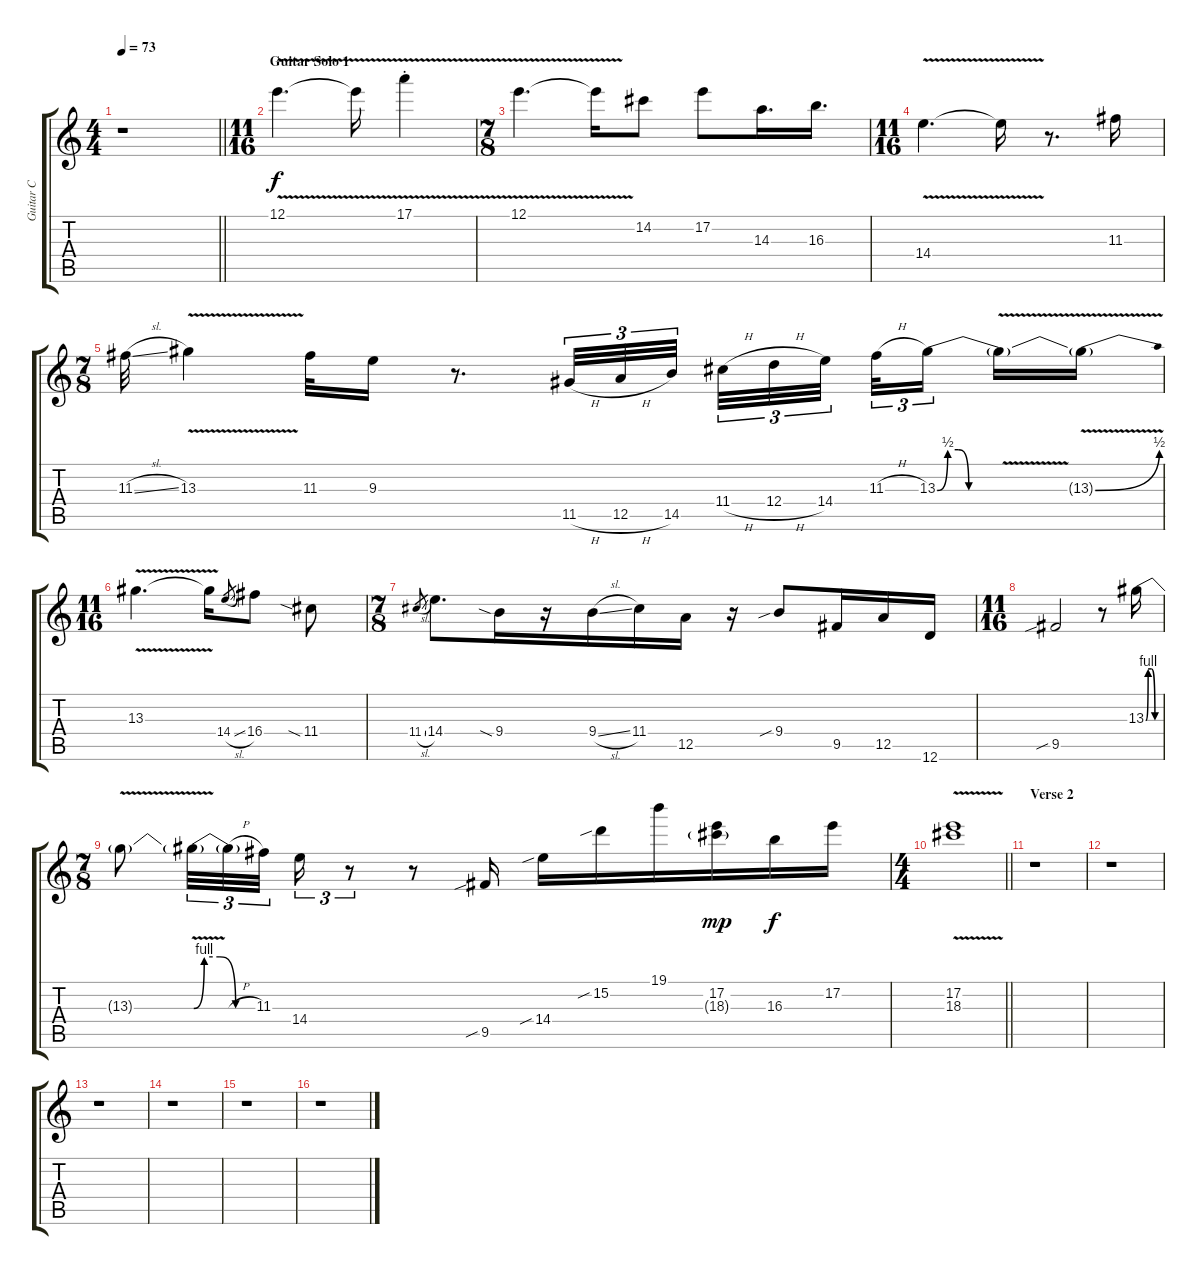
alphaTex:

\track ("Guitar C" "Guitar C") {instrument distortionguitar}
\staff {score tabs}
\tuning (E4 B3 G3 D3 A2 D2) {hide}
\ts (4 4)
\tempo 73
\clef g2
\barLineRight lightlight
\ks c
r.1{dy f} |
\ts (11 16)
\section ("" "Guitar Solo 1")
12.1{v}.4{d} 12.1{t}.16 17.1{v st}.4 |
\ts (7 8)
12.1{v}.4{d} 12.1{t}.16 14.2.8 17.2.8 14.3.16{d} 16.3.16{d} |
\ts (11 16)
14.4{v}.4{d} 14.4{t}.16 r.8{d} 11.3.16 |
\ts (7 8)
11.3{sl}.32 13.3{v}.4 11.3.32 9.3.16 r.8{d} 11.5{h}.32{tu (3 2)} 12.5{h}.32{tu (3 2)} 14.5.32{tu (3 2)} 11.4{h}.32{tu (3 2)} 12.4{h}.32{tu (3 2)} 14.4.32{tu (3 2) beam splitsecondary} 11.3{h}.32{tu (3 2)} 13.3{be (custom 0 0 10 2 20 2 30 0 60 0)}.16{tu (3 2)} 13.3{v t}.16 13.3{be (bend 0 0 60 2) t}.16 |
\ts (11 16)
13.3{v}.4{d} 13.3{t}.16 14.4{sl}.8{gr} 16.4.8 11.4{sia}.8 |
\ts (7 8)
11.4{sl}.8{gr} 14.4.8{d} 9.4{sia}.16 r.16 9.4{sl}.16 11.4.16 12.5.16 r.16 9.4{sib}.8 9.5.16 12.5.16 12.6.16 |
\ts (11 16)
9.5{sib}.2 r.8 13.3{be (custom 0 0 10 4 25 4 40 0 60 0)}.16 |
\ts (7 8)
13.3{v t}.8 13.3{be (custom 0 0 10 4 25 4 40 0 60 0) t}.32{tu (3 2)} 13.3{h t}.32{tu (3 2)} 11.3.32{tu (3 2) beam splitsecondary} 14.4.16{tu (3 2)} r.8{tu (3 2)} r.8 9.5{sib}.16 14.4{sib}.16 15.2{sib}.16 19.1.16 (17.2 18.3{g}).16{dy mp} 16.3.16{dy f} 17.2.16 |
\ts (4 4)
\barLineRight lightlight
(17.2{v} 18.3{v}).1 |
\section ("" "Verse 2")
r.1 |
r.1 |
r.1 |
r.1 |
r.1 |
r.1
